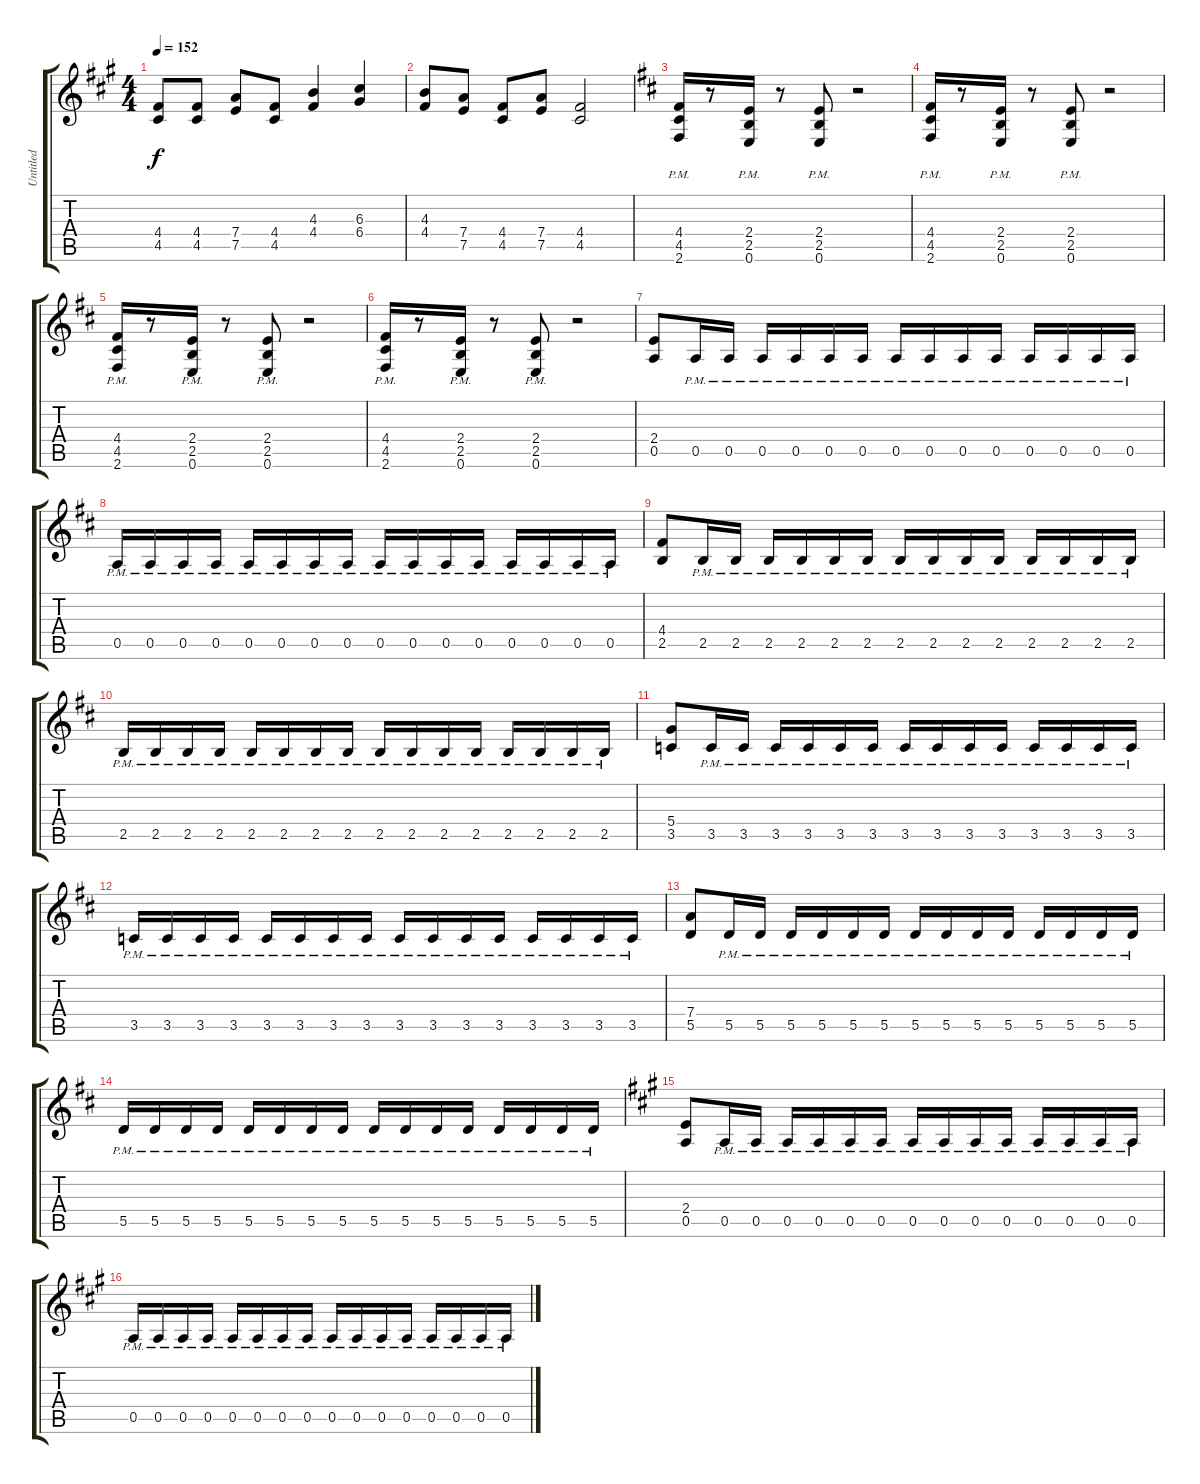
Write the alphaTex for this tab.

\track ("Untitled" "Untitled") {instrument distortionguitar}
\staff {score tabs}
\tuning (E4 B3 G3 D3 A2 E2) {hide}
\ts (4 4)
\tempo 152
\clef g2
\ks a
(4.4 4.5).8{dy f} (4.4 4.5).8 (7.4 7.5).8 (4.4 4.5).8 (4.3 4.4).4 (6.3 6.4).4 |
(4.3 4.4).8 (7.4 7.5).8 (4.4 4.5).8 (7.4 7.5).8 (4.4 4.5).2 |
\ks d
(4.4{pm} 4.5{pm} 2.6{pm}).16 r.8 (2.4{pm} 2.5{pm} 0.6{pm}).16 r.8 (2.4{pm} 2.5{pm} 0.6{pm}).8 r.2 |
(4.4{pm} 4.5{pm} 2.6{pm}).16 r.8 (2.4{pm} 2.5{pm} 0.6{pm}).16 r.8 (2.4{pm} 2.5{pm} 0.6{pm}).8 r.2 |
(4.4{pm} 4.5{pm} 2.6{pm}).16 r.8 (2.4{pm} 2.5{pm} 0.6{pm}).16 r.8 (2.4{pm} 2.5{pm} 0.6{pm}).8 r.2 |
(4.4{pm} 4.5{pm} 2.6{pm}).16 r.8 (2.4{pm} 2.5{pm} 0.6{pm}).16 r.8 (2.4{pm} 2.5{pm} 0.6{pm}).8 r.2 |
(2.4 0.5).8 0.5{pm}.16 0.5{pm}.16 0.5{pm}.16 0.5{pm}.16 0.5{pm}.16 0.5{pm}.16 0.5{pm}.16 0.5{pm}.16 0.5{pm}.16 0.5{pm}.16 0.5{pm}.16 0.5{pm}.16 0.5{pm}.16 0.5{pm}.16 |
0.5{pm}.16 0.5{pm}.16 0.5{pm}.16 0.5{pm}.16 0.5{pm}.16 0.5{pm}.16 0.5{pm}.16 0.5{pm}.16 0.5{pm}.16 0.5{pm}.16 0.5{pm}.16 0.5{pm}.16 0.5{pm}.16 0.5{pm}.16 0.5{pm}.16 0.5{pm}.16 |
(4.4 2.5).8 2.5{pm}.16 2.5{pm}.16 2.5{pm}.16 2.5{pm}.16 2.5{pm}.16 2.5{pm}.16 2.5{pm}.16 2.5{pm}.16 2.5{pm}.16 2.5{pm}.16 2.5{pm}.16 2.5{pm}.16 2.5{pm}.16 2.5{pm}.16 |
2.5{pm}.16 2.5{pm}.16 2.5{pm}.16 2.5{pm}.16 2.5{pm}.16 2.5{pm}.16 2.5{pm}.16 2.5{pm}.16 2.5{pm}.16 2.5{pm}.16 2.5{pm}.16 2.5{pm}.16 2.5{pm}.16 2.5{pm}.16 2.5{pm}.16 2.5{pm}.16 |
(5.4 3.5).8 3.5{pm}.16 3.5{pm}.16 3.5{pm}.16 3.5{pm}.16 3.5{pm}.16 3.5{pm}.16 3.5{pm}.16 3.5{pm}.16 3.5{pm}.16 3.5{pm}.16 3.5{pm}.16 3.5{pm}.16 3.5{pm}.16 3.5{pm}.16 |
3.5{pm}.16 3.5{pm}.16 3.5{pm}.16 3.5{pm}.16 3.5{pm}.16 3.5{pm}.16 3.5{pm}.16 3.5{pm}.16 3.5{pm}.16 3.5{pm}.16 3.5{pm}.16 3.5{pm}.16 3.5{pm}.16 3.5{pm}.16 3.5{pm}.16 3.5{pm}.16 |
(7.4 5.5).8 5.5{pm}.16 5.5{pm}.16 5.5{pm}.16 5.5{pm}.16 5.5{pm}.16 5.5{pm}.16 5.5{pm}.16 5.5{pm}.16 5.5{pm}.16 5.5{pm}.16 5.5{pm}.16 5.5{pm}.16 5.5{pm}.16 5.5{pm}.16 |
5.5{pm}.16 5.5{pm}.16 5.5{pm}.16 5.5{pm}.16 5.5{pm}.16 5.5{pm}.16 5.5{pm}.16 5.5{pm}.16 5.5{pm}.16 5.5{pm}.16 5.5{pm}.16 5.5{pm}.16 5.5{pm}.16 5.5{pm}.16 5.5{pm}.16 5.5{pm}.16 |
\ks a
(2.4 0.5).8 0.5{pm}.16 0.5{pm}.16 0.5{pm}.16 0.5{pm}.16 0.5{pm}.16 0.5{pm}.16 0.5{pm}.16 0.5{pm}.16 0.5{pm}.16 0.5{pm}.16 0.5{pm}.16 0.5{pm}.16 0.5{pm}.16 0.5{pm}.16 |
0.5{pm}.16 0.5{pm}.16 0.5{pm}.16 0.5{pm}.16 0.5{pm}.16 0.5{pm}.16 0.5{pm}.16 0.5{pm}.16 0.5{pm}.16 0.5{pm}.16 0.5{pm}.16 0.5{pm}.16 0.5{pm}.16 0.5{pm}.16 0.5{pm}.16 0.5{pm}.16
